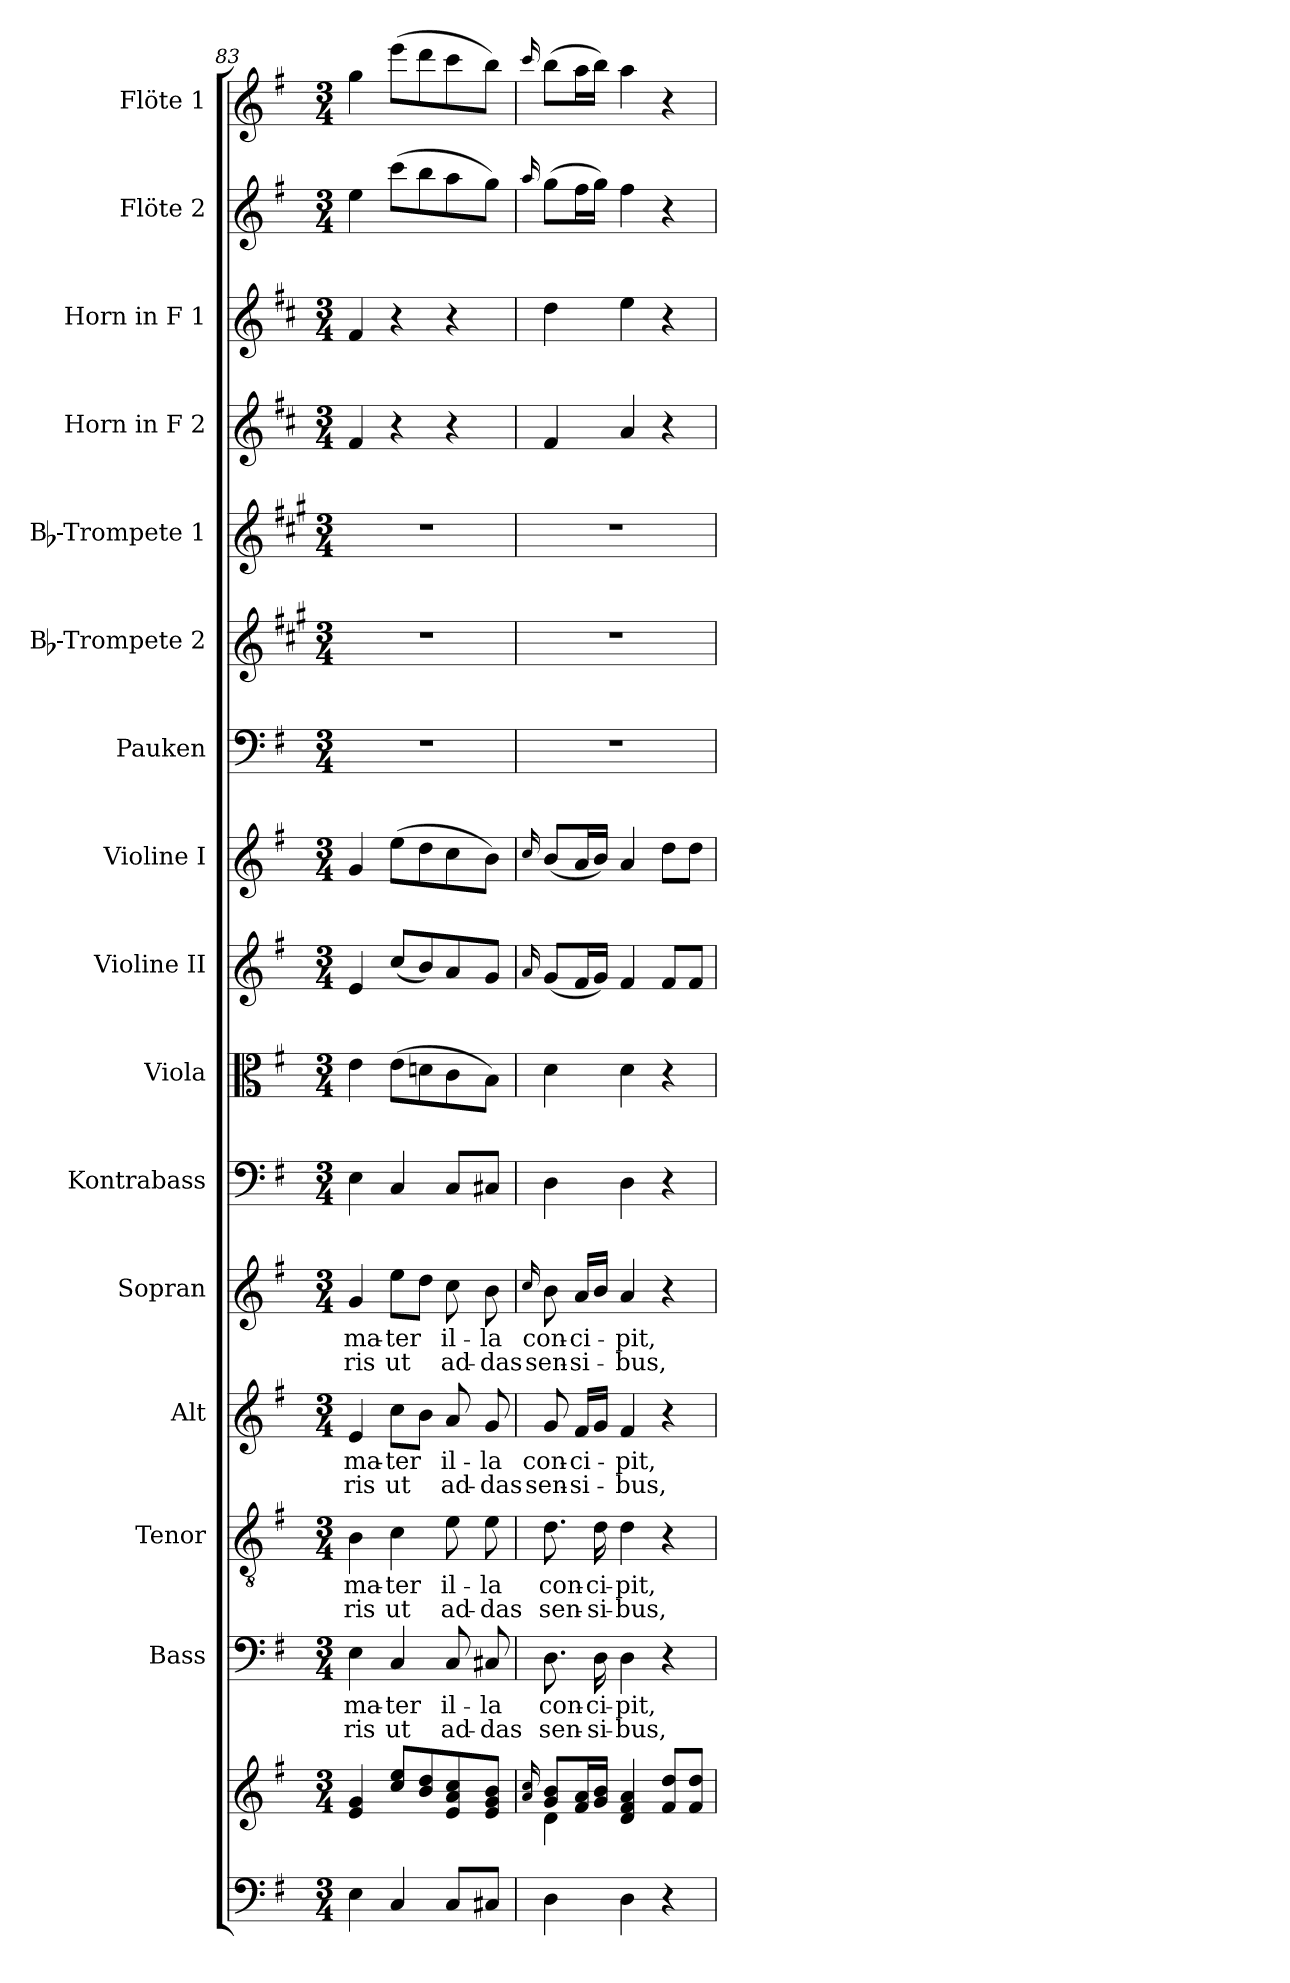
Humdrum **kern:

**kern	**kern	**kern	**text	**text	**kern	**text	**text	**kern	**text	**text	**kern	**text	**text	**kern	**kern	**kern	**kern	**kern	**kern	**kern	**kern	**kern	**kern	**kern
*part16	*part16	*part15	*part15	*part15	*part14	*part14	*part14	*part13	*part13	*part13	*part12	*part12	*part12	*part11	*part10	*part9	*part8	*part7	*part6	*part5	*part4	*part3	*part2	*part1
*staff17	*staff16	*staff15	*staff15	*staff15	*staff14	*staff14	*staff14	*staff13	*staff13	*staff13	*staff12	*staff12	*staff12	*staff11	*staff10	*staff9	*staff8	*staff7	*staff6	*staff5	*staff4	*staff3	*staff2	*staff1
*	*	*I"Bass	*	*	*I"Tenor	*	*	*I"Alt	*	*	*I"Sopran	*	*	*I"Kontrabass	*I"Viola	*I"Violine II	*I"Violine I	*I"Pauken	*I"Bb-Trompete 2	*I"Bb-Trompete 1	*I"Horn in F 2	*I"Horn in F 1	*I"Flöte 2	*I"Flöte 1
*	*	*I'B.	*	*	*I'T.	*	*	*I'A.	*	*	*I'S.	*	*	*I'Kb.	*I'Vla.	*I'Vl. II	*I'Vl. I	*I'Pk.	*I'Bb Trp. 2	*I'Bb Trp. 1	*	*	*I'Fl. 2	*I'Fl. 1
*clefF4	*clefG2	*clefF4	*	*	*clefGv2	*	*	*clefG2	*	*	*clefG2	*	*	*clefF4	*clefC3	*clefG2	*clefG2	*clefF4	*clefG2	*clefG2	*clefG2	*clefG2	*clefG2	*clefG2
*	*	*	*	*	*	*	*	*	*	*	*	*	*	*ITrd7c12	*	*	*	*	*ITrd1c2	*ITrd1c2	*ITrd4c7	*ITrd4c7	*	*
*k[f#]	*k[f#]	*k[f#]	*	*	*k[f#]	*	*	*k[f#]	*	*	*k[f#]	*	*	*k[f#]	*k[f#]	*k[f#]	*k[f#]	*k[f#]	*k[f#]	*k[f#]	*k[f#]	*k[f#]	*k[f#]	*k[f#]
*G:	*G:	*G:	*	*	*G:	*	*	*G:	*	*	*G:	*	*	*G:	*G:	*G:	*G:	*G:	*G:	*G:	*G:	*G:	*G:	*G:
*M3/4	*M3/4	*M3/4	*	*	*M3/4	*	*	*M3/4	*	*	*M3/4	*	*	*M3/4	*M3/4	*M3/4	*M3/4	*M3/4	*M3/4	*M3/4	*M3/4	*M3/4	*M3/4	*M3/4
=83	=83	=83	=83	=83	=83	=83	=83	=83	=83	=83	=83	=83	=83	=83	=83	=83	=83	=83	=83	=83	=83	=83	=83	=83
!	!	!	!LO:LY:b	!LO:LY:b	!	!LO:LY:b	!LO:LY:b	!	!LO:LY:b	!LO:LY:b	!	!LO:LY:b	!LO:LY:b	!	!	!	!	!	!	!	!	!	!	!
4E\	4e/ 4g/	4E\	ma-	-ris	4B\	ma-	-ris	4e/	ma-	-ris	4g/	ma-	-ris	4EE\	4e\	4e/	4g/	2.r	2.r	2.r	4B/	4B/	4ee\	4gg\
!	!	!	!LO:LY:b	!LO:LY:b	!	!LO:LY:b	!LO:LY:b	!	!LO:LY:b	!LO:LY:b	!	!LO:LY:b	!LO:LY:b	!	!	!	!	!	!	!	!	!	!	!
4C/	8cc/ 8ee/L	4C/	-ter	ut	4c\	-ter	ut	8cc\L	-ter	ut	8ee\L	-ter	ut	4CC/	(>8e\L	(<8cc/L	(>8ee\L	.	.	.	4r	4r	(>8ccc\L	(>8eee\L
.	8b/ 8dd/	.	.	.	.	.	.	8b\J	.	.	8dd\J	.	.	.	8dn\	8b/)	8dd\	.	.	.	.	.	8bb\	8ddd\
!	!	!	!LO:LY:b	!LO:LY:b	!	!LO:LY:b	!LO:LY:b	!	!LO:LY:b	!LO:LY:b	!	!LO:LY:b	!LO:LY:b	!	!	!	!	!	!	!	!	!	!	!
8C/L	8e/ 8a/ 8cc/	8C/	il-	ad-	8e\	il-	ad-	8a/	il-	ad-	8cc\	il-	ad-	8CC/L	8c\	8a/	8cc\	.	.	.	4r	4r	8aa\	8ccc\
!	!	!	!LO:LY:b	!LO:LY:b	!	!LO:LY:b	!LO:LY:b	!	!LO:LY:b	!LO:LY:b	!	!LO:LY:b	!LO:LY:b	!	!	!	!	!	!	!	!	!	!	!
8C#X/J	8e/ 8g/ 8b/J	8C#X/	-la	-das	8e\	-la	-das	8g/	-la	-das	8b\	-la	-das	8CC#X/J	8B\J)	8g/J	8b\J)	.	.	.	.	.	8gg\J)	8bb\J)
=84	=84	=84	=84	=84	=84	=84	=84	=84	=84	=84	=84	=84	=84	=84	=84	=84	=84	=84	=84	=84	=84	=84	=84	=84
.	16qqa/ 16qqcc/	.	.	.	.	.	.	.	.	.	16qqcc/	.	.	.	.	16qqa/	16qqcc/	.	.	.	.	.	16qqaa/	16qqccc/
*	*^	*	*	*	*	*	*	*	*	*	*	*	*	*	*	*	*	*	*	*	*	*	*	*
!	!	!	!	!LO:LY:b	!LO:LY:b	!	!LO:LY:b	!LO:LY:b	!	!LO:LY:b	!LO:LY:b	!	!LO:LY:b	!LO:LY:b	!	!	!	!	!	!	!	!	!	!	!
4D\	8g/ 8b/L	4d\	8.D\	con-	sen-	8.d\	con-	sen-	8g/	con-	sen-	8b\	con-	sen-	4DD\	4d\	(<8g/L	(<8b/L	2.r	2.r	2.r	4B/	4g\	(>8gg\L	(>8bb\L
!	!	!	!	!	!	!	!	!	!	!LO:LY:b	!LO:LY:b	!	!LO:LY:b	!LO:LY:b	!	!	!	!	!	!	!	!	!	!	!
.	16f#/ 16a/L	.	.	.	.	.	.	.	16f#/LL	-ci-	-si-	16a/LL	-ci-	-si-	.	.	16f#/L	16a/L	.	.	.	.	.	16ff#\L	16aa\L
!	!	!	!	!LO:LY:b	!LO:LY:b	!	!LO:LY:b	!LO:LY:b	!	!	!	!	!	!	!	!	!	!	!	!	!	!	!	!	!
.	16g/ 16b/JJ	.	16D\	-ci-	-si-	16d\	-ci-	-si-	16g/JJ	.	.	16b/JJ	.	.	.	.	16g/JJ)	16b/JJ)	.	.	.	.	.	16gg\JJ)	16bb\JJ)
!	!	!	!	!LO:LY:b	!LO:LY:b	!	!LO:LY:b	!LO:LY:b	!	!LO:LY:b	!LO:LY:b	!	!LO:LY:b	!LO:LY:b	!	!	!	!	!	!	!	!	!	!	!
4D\	4d/ 4f#/ 4a/	2ryy	4D\	-pit,	-bus,	4d\	-pit,	-bus,	4f#/	-pit,	-bus,	4a/	-pit,	-bus,	4DD\	4d\	4f#/	4a/	.	.	.	4d/	4a\	4ff#\	4aa\
4r	8f#/ 8dd/L	.	4r	.	.	4r	.	.	4r	.	.	4r	.	.	4r	4r	8f#/L	8dd\L	.	.	.	4r	4r	4r	4r
.	8f#/ 8dd/J	.	.	.	.	.	.	.	.	.	.	.	.	.	.	.	8f#/J	8dd\J	.	.	.	.	.	.	.
*	*v	*v	*	*	*	*	*	*	*	*	*	*	*	*	*	*	*	*	*	*	*	*	*	*	*
=	=	=	=	=	=	=	=	=	=	=	=	=	=	=	=	=	=	=	=	=	=	=	=	=
*-	*-	*-	*-	*-	*-	*-	*-	*-	*-	*-	*-	*-	*-	*-	*-	*-	*-	*-	*-	*-	*-	*-	*-	*-
